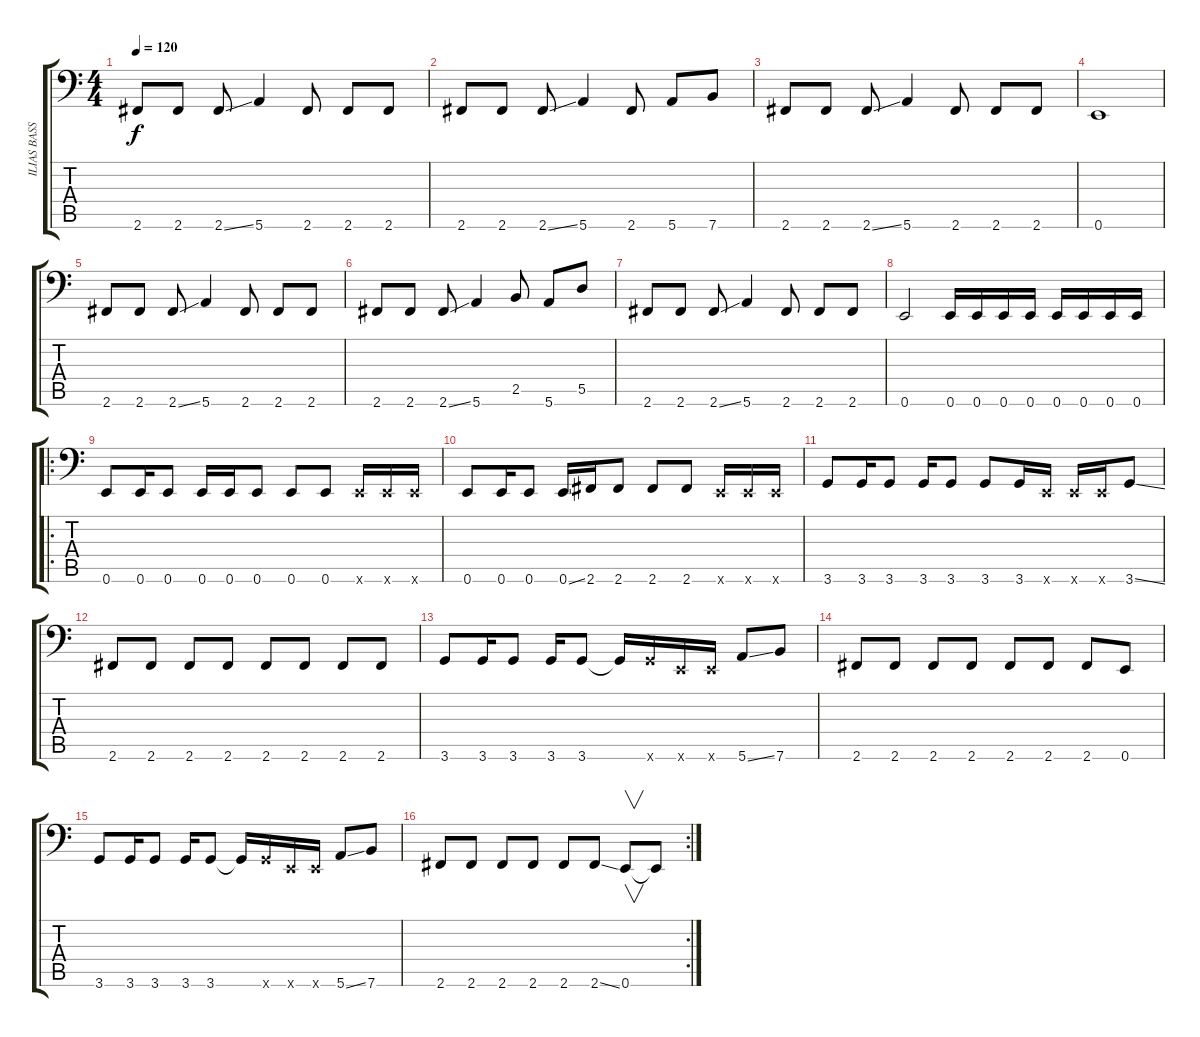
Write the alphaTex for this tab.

\track ("ILIAS BASS" "ILIAS BASS") {instrument electricbasspick}
\staff {score tabs}
\tuning (E3 B2 G2 D2 A1 E1) {hide}
\ts (4 4)
\tempo 120
\clef f4
\ks c
2.6.8{dy f} 2.6.8 2.6{ss}.8 5.6.4 2.6.8 2.6.8 2.6.8 |
2.6.8 2.6.8 2.6{ss}.8 5.6.4 2.6.8 5.6.8 7.6.8 |
2.6.8 2.6.8 2.6{ss}.8 5.6.4 2.6.8 2.6.8 2.6.8 |
0.6.1 |
2.6.8 2.6.8 2.6{ss}.8 5.6.4 2.6.8 2.6.8 2.6.8 |
2.6.8 2.6.8 2.6{ss}.8 5.6.4 2.5.8 5.6.8 5.5.8 |
2.6.8 2.6.8 2.6{ss}.8 5.6.4 2.6.8 2.6.8 2.6.8 |
0.6.2 0.6.16 0.6.16 0.6.16 0.6.16 0.6.16 0.6.16 0.6.16 0.6.16 |
\ro
0.6.8 0.6.16 0.6.8 0.6.16 0.6.16 0.6.8 0.6.8 0.6.8 0.6{x}.16 0.6{x}.16 0.6{x}.16 |
0.6.8 0.6.16 0.6.8 0.6{ss}.16 2.6.16 2.6.8 2.6.8 2.6.8 0.6{x}.16 0.6{x}.16 0.6{x}.16 |
3.6.8 3.6.16 3.6.8 3.6.16 3.6.8 3.6.8 3.6.16 0.6{x}.16 0.6{x}.16 0.6{x}.16 3.6{ss}.8 |
2.6.8 2.6.8 2.6.8 2.6.8 2.6.8 2.6.8 2.6.8 2.6.8 |
3.6.8 3.6.16 3.6.8 3.6.16 3.6.8 3.6{t}.16 3.6{x}.16 0.6{x}.16 0.6{x}.16 5.6{ss}.8 7.6.8 |
2.6.8 2.6.8 2.6.8 2.6.8 2.6.8 2.6.8 2.6.8 0.6.8 |
3.6.8 3.6.16 3.6.8 3.6.16 3.6.8 3.6{t}.16 3.6{x}.16 0.6{x}.16 0.6{x}.16 5.6{ss}.8 7.6.8 |
\rc 2
2.6.8 2.6.8 2.6.8 2.6.8 2.6.8 2.6{ss}.8 0.6.8{v} 0.6{t}.8
